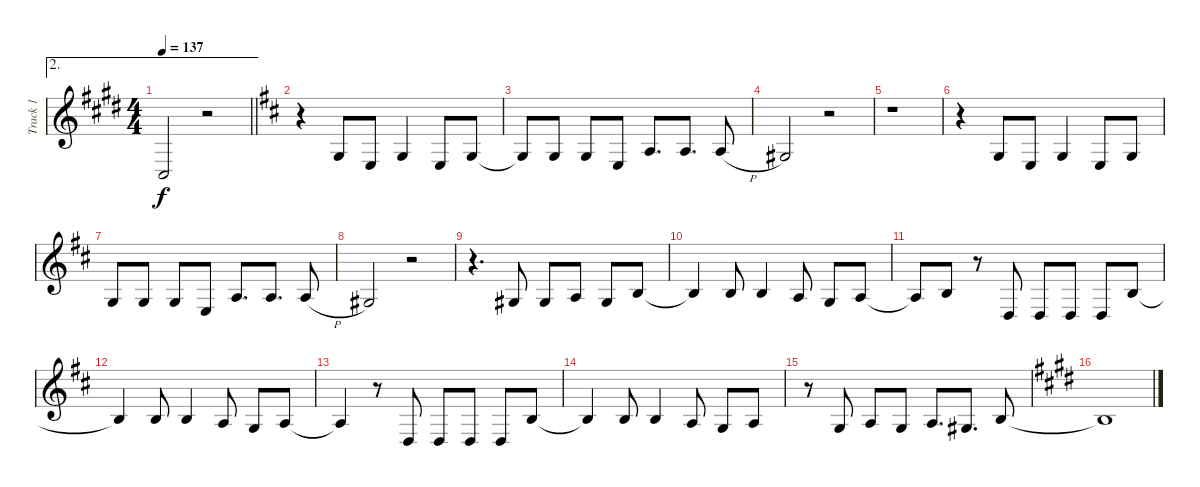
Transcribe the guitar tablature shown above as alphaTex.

\track ("Track 1" "Track 1") {instrument clarinet}
\staff {score}
\tuning (E4 B3 G3 D3 A2 E2) {hide}
\ae 2
\ts (4 4)
\tempo 137
\clef g2
\barLineRight lightlight
\ks e
4.5.2{dy f} r.2 |
\ks d
r.4 0.3.8 2.4.8 0.3.4 2.4.8 0.3.8 |
0.3{t}.8 0.3.8 0.3.8 2.4.8 2.3.8{d} 2.3.8{d} 2.3{h}.8 |
1.3.2 r.2 |
r.1 |
r.4 0.3.8 2.4.8 0.3.4 2.4.8 0.3.8 |
0.3.8 0.3.8 0.3.8 2.4.8 2.3.8{d} 2.3.8{d} 2.3{h}.8 |
1.3.2 r.2 |
r.4{d} 1.3.8 1.3.8 2.3.8 1.3.8 0.2.8 |
0.2{t}.4 0.2.8 0.2.4 2.3.8 0.3.8 2.3.8 |
2.3{t}.8 0.2.8 r.8 0.4.8 0.4.8 0.4.8 0.4.8 0.2.8 |
0.2{t}.4 0.2.8 0.2.4 2.3.8 0.3.8 2.3.8 |
2.3{t}.4 r.8 0.4.8 0.4.8 0.4.8 0.4.8 0.2.8 |
0.2{t}.4 0.2.8 0.2.4 2.3.8 0.3.8 2.3.8 |
r.8 0.3.8 2.3.8 0.3.8 2.3.8{d} 1.3.8{d} 0.2.8 |
\ks e
0.2{t}.1
